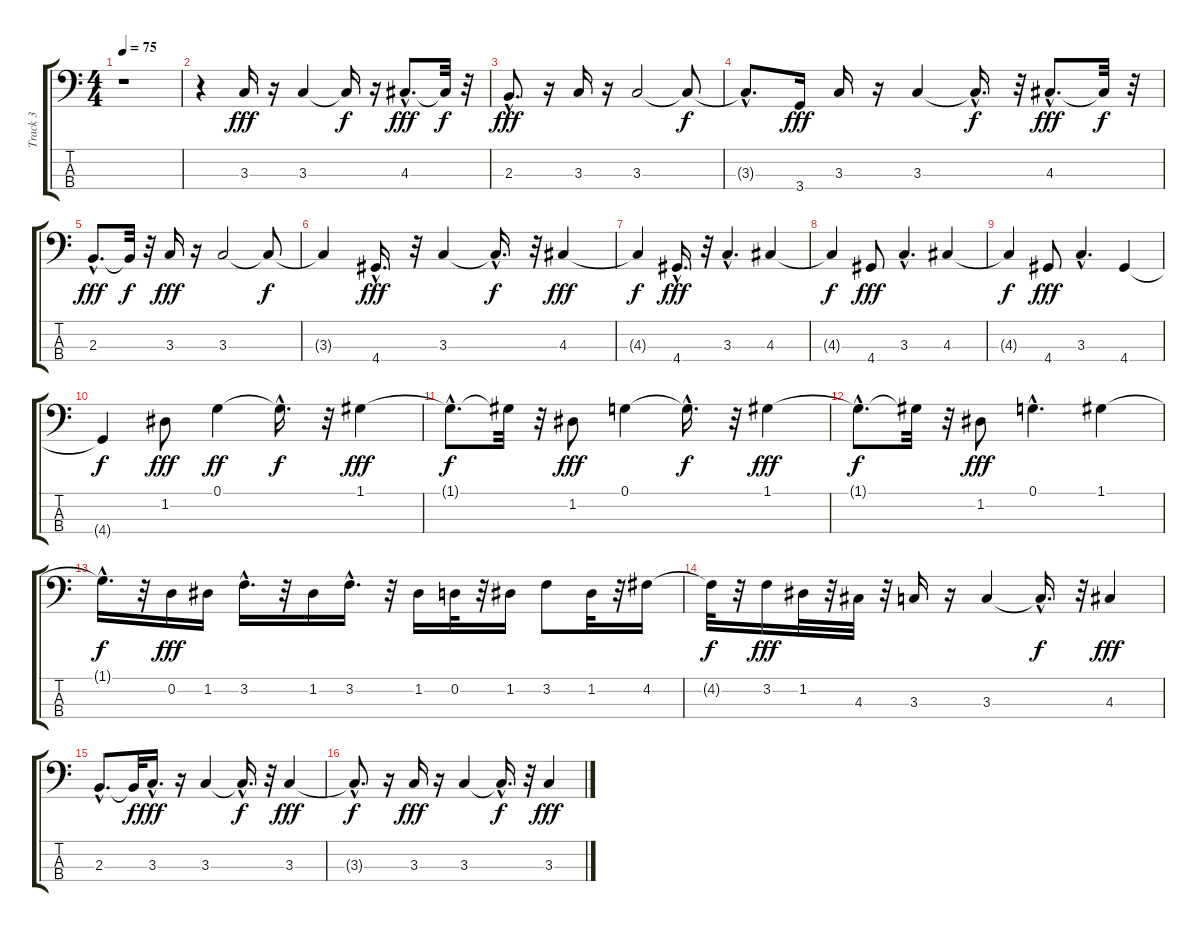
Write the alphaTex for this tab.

\track ("Track 3" "Track 3") {instrument fretlessbass}
\staff {score tabs}
\tuning (G2 D2 A1 E1) {hide}
\ts (4 4)
\tempo 75
\clef f4
\ks c
r.1{dy fff instrument fretlessbass} |
r.4 3.3.16{balance 8 instrument fretlessbass} r.16 3.3.4 3.3{t}.16{dy f} r.16 4.3{hac}.8{d dy fff} 4.3{t}.32{dy f} r.32 |
2.3{hac}.8{d dy fff} r.16 3.3.16 r.16 3.3.2 3.3{t}.8{dy f} |
3.3{hac t}.8{d} 3.4.16{dy fff} 3.3.16 r.16 3.3.4 3.3{hac t}.16{d dy f} r.32 4.3{hac}.8{d dy fff} 4.3{t}.32{dy f} r.32 |
2.3{hac}.8{d dy fff} 2.3{t}.32{dy f} r.32 3.3.16{dy fff} r.16 3.3.2 3.3{t}.8{dy f} |
3.3{t}.4 4.4{hac}.16{d dy fff} r.32 3.3.4 3.3{hac t}.16{d dy f} r.32 4.3.4{dy fff} |
4.3{t}.4{dy f} 4.4{hac}.16{d dy fff} r.32 3.3{hac}.4{d} 4.3.4 |
4.3{t}.4{dy f} 4.4.8{dy fff} 3.3{hac}.4{d} 4.3.4 |
4.3{t}.4{dy f} 4.4.8{dy fff} 3.3{hac}.4{d} 4.4.4 |
4.4{t}.4{dy f} 1.2.8{dy fff} 0.1.4{dy ff} 0.1{hac t}.16{d dy f} r.32 1.1.4{dy fff} |
1.1{hac t}.8{d dy f} 1.1{t}.32 r.32 1.2.8{dy fff} 0.1.4 0.1{hac t}.16{d dy f} r.32 1.1.4{dy fff} |
1.1{hac t}.8{d dy f} 1.1{t}.32 r.32 1.2.8{dy fff} 0.1{hac}.4{d} 1.1.4 |
1.1{hac t}.16{d dy f} r.32 0.2.16{dy fff} 1.2.16 3.2{hac}.16{d} r.32 1.2.16 3.2{hac}.16{d} r.32 1.2.16 0.2.32 r.32 1.2.16 3.2.8 1.2.32 r.32 4.2.16 |
4.2{t}.32{dy f} r.32 3.2.16{dy fff} 1.2.32 r.32 4.3.32 r.32 3.3.16 r.16 3.3.4 3.3{hac t}.16{d dy f} r.32 4.3.4{dy fff} |
2.3{hac}.8{d} 2.3{t}.32{dy f} 3.3{hac}.16{d dy fff} r.16 3.3.4 3.3{hac t}.16{d dy f} r.32 3.3.4{dy fff} |
3.3{hac t}.8{d dy f} r.16 3.3.16{dy fff} r.16 3.3.4 3.3{hac t}.16{d dy f} r.32 3.3.4{dy fff}
